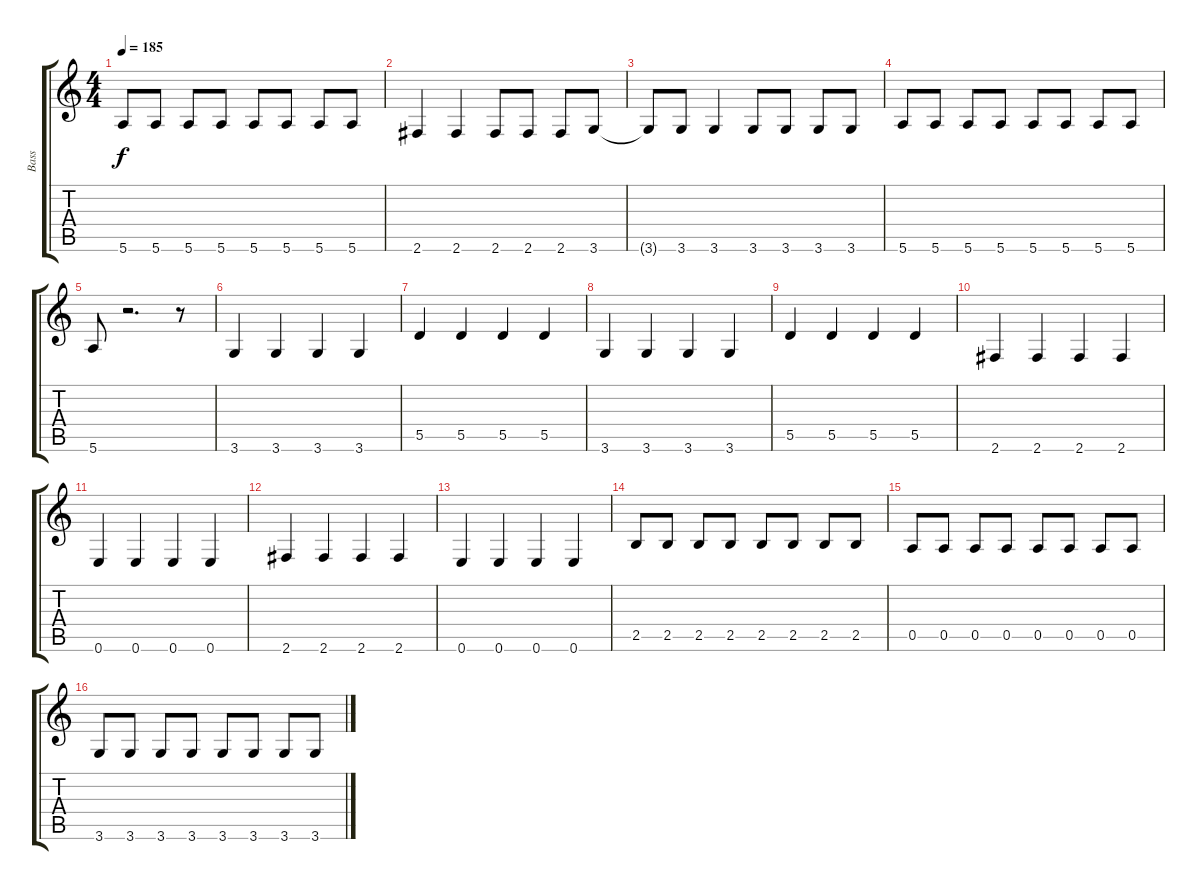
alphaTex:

\track ("Bass" "Bass") {instrument electricbassfinger}
\staff {score tabs}
\tuning (E4 B3 G3 D3 A2 E2) {hide}
\ts (4 4)
\tempo 185
\clef g2
\ks c
5.6.8{dy f} 5.6.8 5.6.8 5.6.8 5.6.8 5.6.8 5.6.8 5.6.8 |
2.6.4 2.6.4 2.6.8 2.6.8 2.6.8 3.6.8 |
3.6{t}.8 3.6.8 3.6.4 3.6.8 3.6.8 3.6.8 3.6.8 |
5.6.8 5.6.8 5.6.8 5.6.8 5.6.8 5.6.8 5.6.8 5.6.8 |
5.6.8 r.2{d} r.8 |
3.6.4 3.6.4 3.6.4 3.6.4 |
5.5.4 5.5.4 5.5.4 5.5.4 |
3.6.4 3.6.4 3.6.4 3.6.4 |
5.5.4 5.5.4 5.5.4 5.5.4 |
2.6.4 2.6.4 2.6.4 2.6.4 |
0.6.4 0.6.4 0.6.4 0.6.4 |
2.6.4 2.6.4 2.6.4 2.6.4 |
0.6.4 0.6.4 0.6.4 0.6.4 |
2.5.8 2.5.8 2.5.8 2.5.8 2.5.8 2.5.8 2.5.8 2.5.8 |
0.5.8 0.5.8 0.5.8 0.5.8 0.5.8 0.5.8 0.5.8 0.5.8 |
3.6.8 3.6.8 3.6.8 3.6.8 3.6.8 3.6.8 3.6.8 3.6.8
